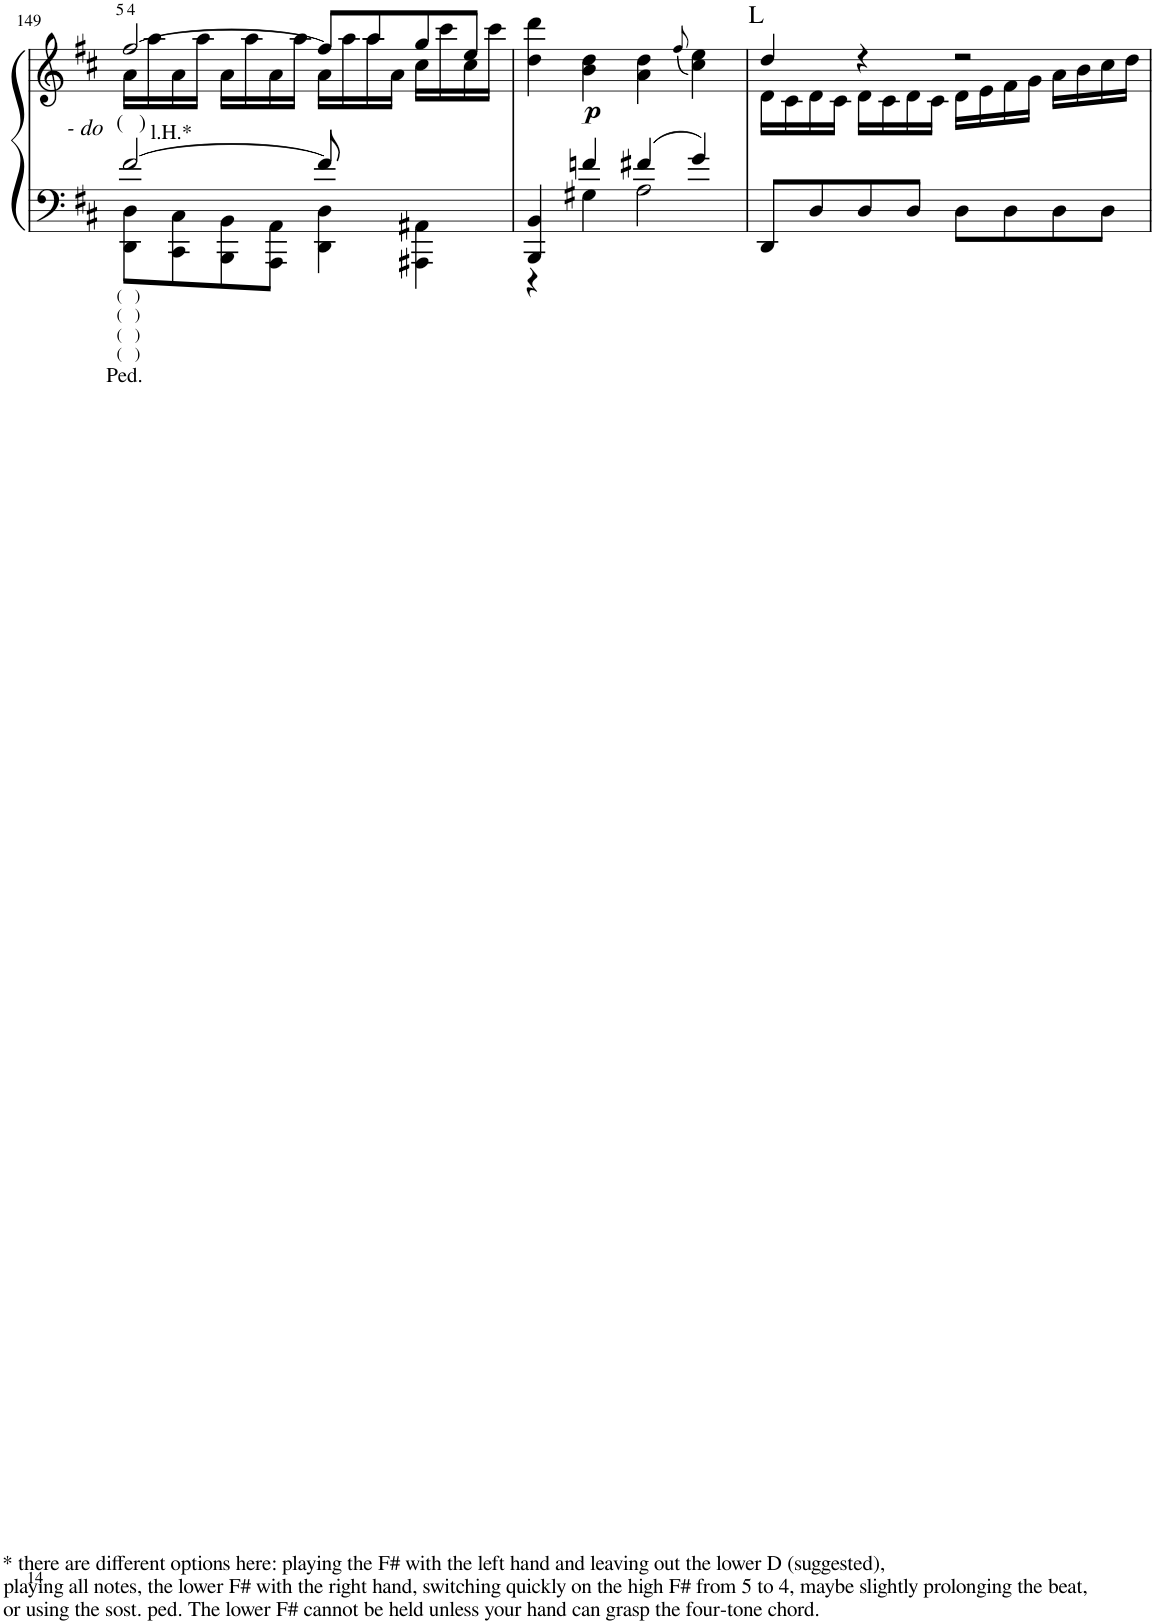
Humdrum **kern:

**kern	**kern	**dynam
*part1	*part1	*part1
*staff2	*staff1	*staff1/2
*I"Klavier	*	*
!!LO:PB:g=z
*clefF4	*clefG2	*
*k[f#c#]	*k[f#c#]	*
*M4/4	*M4/4	*
*met(c)	*met(c)	*
=149	=149	=149
*^	*^	*
!	!	!LO:TX:b:i:t=- do	!	!
!LO:TX:a:t=l.H.*	!	!	!	!
!LO:TX:b:t=(   )	!	!	!	!
!LO:TX:b:t=(   )	!	!	!	!
!LO:TX:b:t=(   )	!	!	!	!
!LO:TX:b:t=(   )	!	!	!	!
!LO:TX:a:t=(   )	!	!	!	!
!LO:TX:b:t=Ped.	!	!	!	!
!LO:TX:b:t=* there are different options here&colon; playing the F# with the left hand and leaving out the lower D (suggested),	!	!	!	!
!LO:TX:b:t=playing all notes, the lower F# with the right hand, switching quickly on the high F# from 5 to 4, maybe slightly prolonging the beat,	!	!	!	!
!LO:TX:b:t=or using the sost. ped. The lower F# cannot be held unless your hand can grasp the four-tone chord.	!	!	!	!
[2f#/	8DD\ 8D\L	[2ff#/	16a\LL	.
.	.	.	16aa\	.
.	8CC#\ 8C#\	.	16a\	.
.	.	.	16aa\JJ	.
.	8BBB\ 8BB\	.	16a\LL	.
.	.	.	16aa\	.
.	8AAA\ 8AA\J	.	16a\	.
.	.	.	16aa\JJ	.
8f#/]	4DD\ 4D\	8ff#/L]	16a\LL	.
.	.	.	16aa\	.
8ryy	.	8aa/	16aa\	.
.	.	.	16a\JJ	.
8ryy	4AAA#X\ 4AA#X\	8gg/	16cc#\LL	.
.	.	.	16ccc#\	.
8ryy	.	8ee/J	16cc#\	.
.	.	.	16ccc#\JJ	.
*	*	*v	*v	*
=150	=150	=150	=150
4BBB/ 4BB/	4r	4dd\ 4ddd\	.
!	!	!	!LO:DY:b
4fn/	4G#X\	4b\ 4dd\	p
4f#X/	2A\	4a\ 4dd\	.
.	.	(8qff#/	.
4g/	.	4cc#\ 4ee\)	.
*v	*v	*	*
=151	=151	=151
*	*^	*
!	!LO:TX:a:t=L	!	!
8DD/L	4dd/	16d\LL	.
.	.	16c#\	.
8D/	.	16d\	.
.	.	16c#\JJ	.
8D/	4r	16d\LL	.
.	.	16c#\	.
8D/J	.	16d\	.
.	.	16c#\JJ	.
8D\L	2r	16d\LL	.
.	.	16e\	.
8D\	.	16f#\	.
.	.	16g\JJ	.
8D\	.	16a\LL	.
.	.	16b\	.
8D\J	.	16cc#\	.
.	.	16dd\JJ	.
*	*v	*v	*
=	=	=
*-	*-	*-
